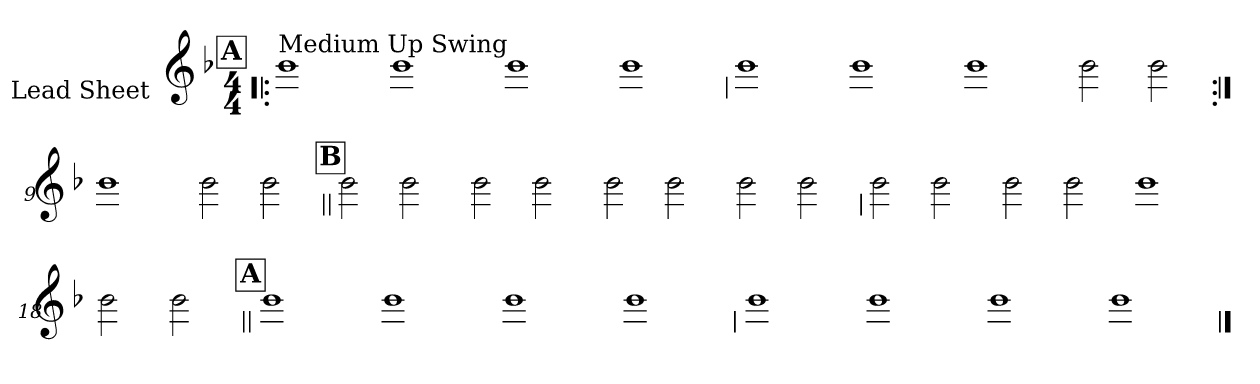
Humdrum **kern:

**kern
*part1
*staff1
*I"Lead Sheet
*stria0
*clefG2
*k[b-]
*d:
*M4/4
!!LO:REH:place=s1:a:t=A
=1!|:
!LO:TX:a:t=Medium Up Swing
1b-
=2-
1b-
=3-
1b-
=4-
1b-
!!LO:LB:g=z
=5
1b-
=6-
1b-
=7-
1b-
=8-
2b-
2b-
!!LO:LB:g=z
=9:|!
1b-
=10-
2b-
2b-
!!LO:LB:g=z
!!LO:REH:place=s1:a:t=B
=11||
2b-
2b-
=12-
2b-
2b-
=13-
2b-
2b-
=14-
2b-
2b-
!!LO:LB:g=z
=15
2b-
2b-
=16-
2b-
2b-
=17-
1b-
=18-
2b-
2b-
!!LO:LB:g=z
!!LO:REH:place=s1:a:t=A
=19||
1b-
=20-
1b-
=21-
1b-
=22-
1b-
!!LO:LB:g=z
=23
1b-
=24-
1b-
=25-
1b-
=26-
1b-
==
*-
